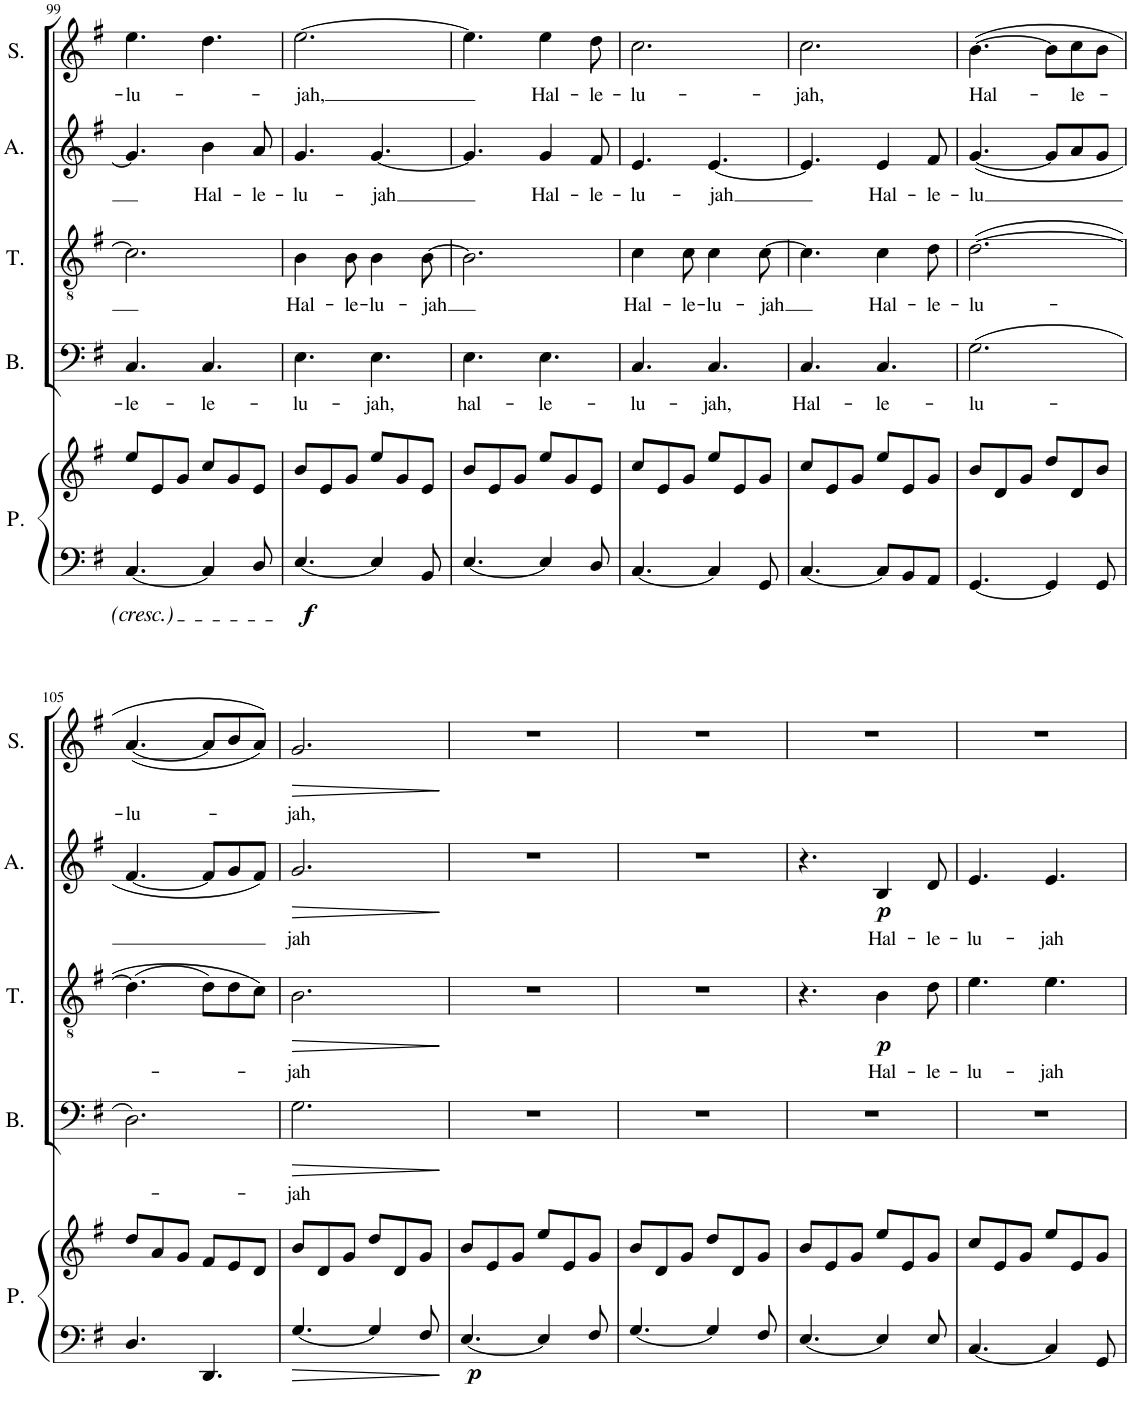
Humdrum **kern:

**kern	**kern	**dynam	**kern	**text	**dynam	**kern	**text	**dynam	**kern	**text	**dynam	**kern	**text	**dynam
*part5	*part5	*part5	*part4	*part4	*part4	*part3	*part3	*part3	*part2	*part2	*part2	*part1	*part1	*part1
*staff6	*staff5	*staff5/6	*staff4	*staff4	*staff4	*staff3	*staff3	*staff3	*staff2	*staff2	*staff2	*staff1	*staff1	*staff1
*I"Piano	*	*	*I"Bass	*	*	*I"Tenor	*	*	*I"Alto	*	*	*I"Soprano	*	*
*I'P.	*	*	*I'B.	*	*	*I'T.	*	*	*I'A.	*	*	*I'S.	*	*
!!LO:PB:g=z
*clefF4	*clefG2	*	*clefF4	*	*	*clefGv2	*	*	*clefG2	*	*	*clefG2	*	*
*	*	*	*	*	*	*Trd4c7	*	*	*	*	*	*	*	*
*k[f#]	*k[f#]	*	*k[f#]	*	*	*k[f#]	*	*	*k[f#]	*	*	*k[f#]	*	*
*M6/8	*M6/8	*	*M6/8	*	*	*M6/8	*	*	*M6/8	*	*	*M6/8	*	*
=99	=99	=99	=99	=99	=99	=99	=99	=99	=99	=99	=99	=99	=99	=99
!	!	!	!	!LO:LY:b	!	!	!	!	!	!	!	!	!LO:LY:b	!
[4.C/	8ee/L	.	4.C/	-le-	.	2.c\]	.	.	4.g/]	.	.	4.ee\	-lu-	.
.	8e/	.	.	.	.	.	.	.	.	.	.	.	.	.
.	8g/J	.	.	.	.	.	.	.	.	.	.	.	.	.
!	!	!	!	!LO:LY:b	!	!	!	!	!	!LO:LY:b	!	!	!	!
4C/]	8cc/L	.	4.C/	-le-	.	.	.	.	4b\	Hal-	.	4.dd\	.	.
.	8g/	.	.	.	.	.	.	.	.	.	.	.	.	.
!	!	!	!	!	!	!	!	!	!	!LO:LY:b	!	!	!	!
8D/	8e/J	.	.	.	.	.	.	.	8a/	-le-	.	.	.	.
=100	=100	=100	=100	=100	=100	=100	=100	=100	=100	=100	=100	=100	=100	=100
!	!	!LO:DY:b=2	!	!LO:LY:b	!	!	!LO:LY:b	!	!	!LO:LY:b	!	!	!LO:LY:b	!
[4.E/	8b/L	f	4.E\	-lu-	.	4B\	Hal-	.	4.g/	-lu-	.	[2.ee\	-jah,	.
.	8e/	.	.	.	.	.	.	.	.	.	.	.	.	.
!	!	!	!	!	!	!	!LO:LY:b	!	!	!	!	!	!	!
.	8g/J	.	.	.	.	8B\	-le-	.	.	.	.	.	.	.
!	!	!	!	!LO:LY:b	!	!	!LO:LY:b	!	!	!LO:LY:b	!	!	!	!
4E/]	8ee/L	.	4.E\	-jah,	.	4B\	-lu-	.	[4.g/	-jah	.	.	.	.
.	8g/	.	.	.	.	.	.	.	.	.	.	.	.	.
!	!	!	!	!	!	!	!LO:LY:b	!	!	!	!	!	!	!
8BB/	8e/J	.	.	.	.	[8B\	-jah	.	.	.	.	.	.	.
=101	=101	=101	=101	=101	=101	=101	=101	=101	=101	=101	=101	=101	=101	=101
!	!	!	!	!LO:LY:b	!	!	!	!	!	!	!	!	!	!
[4.E/	8b/L	.	4.E\	hal-	.	2.B\]	.	.	4.g/]	.	.	4.ee\]	.	.
.	8e/	.	.	.	.	.	.	.	.	.	.	.	.	.
.	8g/J	.	.	.	.	.	.	.	.	.	.	.	.	.
!	!	!	!	!LO:LY:b	!	!	!	!	!	!LO:LY:b	!	!	!LO:LY:b	!
4E/]	8ee/L	.	4.E\	-le-	.	.	.	.	4g/	Hal-	.	4ee\	Hal-	.
.	8g/	.	.	.	.	.	.	.	.	.	.	.	.	.
!	!	!	!	!	!	!	!	!	!	!LO:LY:b	!	!	!LO:LY:b	!
8D/	8e/J	.	.	.	.	.	.	.	8f#/	-le-	.	8dd\	-le-	.
=102	=102	=102	=102	=102	=102	=102	=102	=102	=102	=102	=102	=102	=102	=102
!	!	!	!	!LO:LY:b	!	!	!LO:LY:b	!	!	!LO:LY:b	!	!	!LO:LY:b	!
[4.C/	8cc/L	.	4.C/	-lu-	.	4c\	Hal-	.	4.e/	-lu-	.	2.cc\	-lu-	.
.	8e/	.	.	.	.	.	.	.	.	.	.	.	.	.
!	!	!	!	!	!	!	!LO:LY:b	!	!	!	!	!	!	!
.	8g/J	.	.	.	.	8c\	-le-	.	.	.	.	.	.	.
!	!	!	!	!LO:LY:b	!	!	!LO:LY:b	!	!	!LO:LY:b	!	!	!	!
4C/]	8ee/L	.	4.C/	-jah,	.	4c\	-lu-	.	[4.e/	-jah	.	.	.	.
.	8e/	.	.	.	.	.	.	.	.	.	.	.	.	.
!	!	!	!	!	!	!	!LO:LY:b	!	!	!	!	!	!	!
8GG/	8g/J	.	.	.	.	[8c\	-jah	.	.	.	.	.	.	.
=103	=103	=103	=103	=103	=103	=103	=103	=103	=103	=103	=103	=103	=103	=103
!	!	!	!	!LO:LY:b	!	!	!	!	!	!	!	!	!LO:LY:b	!
[4.C/	8cc/L	.	4.C/	Hal-	.	4.c\]	.	.	4.e/]	.	.	2.cc\	-jah,	.
.	8e/	.	.	.	.	.	.	.	.	.	.	.	.	.
.	8g/J	.	.	.	.	.	.	.	.	.	.	.	.	.
!	!	!	!	!LO:LY:b	!	!	!LO:LY:b	!	!	!LO:LY:b	!	!	!	!
8C/L]	8ee/L	.	4.C/	-le-	.	4c\	Hal-	.	4e/	Hal-	.	.	.	.
8BB/	8e/	.	.	.	.	.	.	.	.	.	.	.	.	.
!	!	!	!	!	!	!	!LO:LY:b	!	!	!LO:LY:b	!	!	!	!
8AA/J	8g/J	.	.	.	.	8d\	-le-	.	8f#/	-le-	.	.	.	.
=104	=104	=104	=104	=104	=104	=104	=104	=104	=104	=104	=104	=104	=104	=104
!	!	!	!	!LO:LY:b	!	!	!LO:LY:b	!	!	!LO:LY:b	!	!	!LO:LY:b	!
[4.GG/	8b/L	.	(2.G\	-lu-	.	([2.d\	-lu-	.	([4.g/	-lu	.	([4.b\	Hal-	.
.	8d/	.	.	.	.	.	.	.	.	.	.	.	.	.
.	8g/J	.	.	.	.	.	.	.	.	.	.	.	.	.
4GG/]	8dd/L	.	.	.	.	.	.	.	8g/L]	.	.	8b\L]	.	.
!	!	!	!	!	!	!	!	!	!	!	!	!	!LO:LY:b	!
.	8d/	.	.	.	.	.	.	.	8a/	.	.	8cc\	-le-	.
8GG/	8b/J	.	.	.	.	.	.	.	8g/J	.	.	8b\J	.	.
!!LO:LB:g=z
=105	=105	=105	=105	=105	=105	=105	=105	=105	=105	=105	=105	=105	=105	=105
!	!	!	!	!	!	!	!	!	!	!	!	!	!LO:LY:b	!
4.D/	8dd/L	.	2.D\)	.	.	(4.d\]	.	.	[4.f#/	.	.	([4.a/	-lu-	.
.	8a/	.	.	.	.	.	.	.	.	.	.	.	.	.
.	8g/J	.	.	.	.	.	.	.	.	.	.	.	.	.
4.DD/	8f#/L	.	.	.	.	8d\L)	.	.	8f#/L]	.	.	8a/L]	.	.
.	8e/	.	.	.	.	8d\	.	.	8g/	.	.	8b/	.	.
.	8d/J	.	.	.	.	8c\J)	.	.	8f#/J)	.	.	8a/J))	.	.
=106	=106	=106	=106	=106	=106	=106	=106	=106	=106	=106	=106	=106	=106	=106
!	!	!	!	!LO:LY:b	!LO:HP:b	!	!LO:LY:b	!LO:HP:b	!	!LO:LY:b	!LO:HP:b	!	!LO:LY:b	!LO:HP:b
[4.G/	8b/L	.	2.G\	-jah	>	2.B\	jah	>	2.g/	jah	>	2.g/	-jah,	>
.	8d/	.	.	.	.	.	.	.	.	.	.	.	.	.
.	8g/J	.	.	.	.	.	.	.	.	.	.	.	.	.
4G/]	8dd/L	.	.	.	.	.	.	.	.	.	.	.	.	.
.	8d/	.	.	.	.	.	.	.	.	.	.	.	.	.
8F#/	8g/J	.	.	.	.	.	.	.	.	.	.	.	.	.
.	.	.	.	.	]	.	.	]	.	.	]	.	.	]
=107	=107	=107	=107	=107	=107	=107	=107	=107	=107	=107	=107	=107	=107	=107
!	!	!LO:DY:b=2	!	!	!	!	!	!	!	!	!	!	!	!
[4.E/	8b/L	p	2.r	.	.	2.r	.	.	2.r	.	.	2.r	.	.
.	8e/	.	.	.	.	.	.	.	.	.	.	.	.	.
.	8g/J	.	.	.	.	.	.	.	.	.	.	.	.	.
4E/]	8ee/L	.	.	.	.	.	.	.	.	.	.	.	.	.
.	8e/	.	.	.	.	.	.	.	.	.	.	.	.	.
8F#/	8g/J	.	.	.	.	.	.	.	.	.	.	.	.	.
=108	=108	=108	=108	=108	=108	=108	=108	=108	=108	=108	=108	=108	=108	=108
[4.G/	8b/L	.	2.r	.	.	2.r	.	.	2.r	.	.	2.r	.	.
.	8d/	.	.	.	.	.	.	.	.	.	.	.	.	.
.	8g/J	.	.	.	.	.	.	.	.	.	.	.	.	.
4G/]	8dd/L	.	.	.	.	.	.	.	.	.	.	.	.	.
.	8d/	.	.	.	.	.	.	.	.	.	.	.	.	.
8F#/	8g/J	.	.	.	.	.	.	.	.	.	.	.	.	.
=109	=109	=109	=109	=109	=109	=109	=109	=109	=109	=109	=109	=109	=109	=109
[4.E/	8b/L	.	2.r	.	.	4.r	.	.	4.r	.	.	2.r	.	.
.	8e/	.	.	.	.	.	.	.	.	.	.	.	.	.
.	8g/J	.	.	.	.	.	.	.	.	.	.	.	.	.
!	!	!	!	!	!	!	!LO:LY:b	!LO:DY:b	!	!LO:LY:b	!LO:DY:b	!	!	!
4E/]	8ee/L	.	.	.	.	4B\	Hal-	p	4B/	Hal-	p	.	.	.
.	8e/	.	.	.	.	.	.	.	.	.	.	.	.	.
!	!	!	!	!	!	!	!LO:LY:b	!	!	!LO:LY:b	!	!	!	!
8E/	8g/J	.	.	.	.	8d\	-le-	.	8d/	-le-	.	.	.	.
=110	=110	=110	=110	=110	=110	=110	=110	=110	=110	=110	=110	=110	=110	=110
!	!	!	!	!	!	!	!LO:LY:b	!	!	!LO:LY:b	!	!	!	!
[4.C/	8cc/L	.	2.r	.	.	4.e\	-lu-	.	4.e/	-lu-	.	2.r	.	.
.	8e/	.	.	.	.	.	.	.	.	.	.	.	.	.
.	8g/J	.	.	.	.	.	.	.	.	.	.	.	.	.
!	!	!	!	!	!	!	!LO:LY:b	!	!	!LO:LY:b	!	!	!	!
4C/]	8ee/L	.	.	.	.	4.e\	-jah	.	4.e/	-jah	.	.	.	.
.	8e/	.	.	.	.	.	.	.	.	.	.	.	.	.
8GG/	8g/J	.	.	.	.	.	.	.	.	.	.	.	.	.
=	=	=	=	=	=	=	=	=	=	=	=	=	=	=
*-	*-	*-	*-	*-	*-	*-	*-	*-	*-	*-	*-	*-	*-	*-
